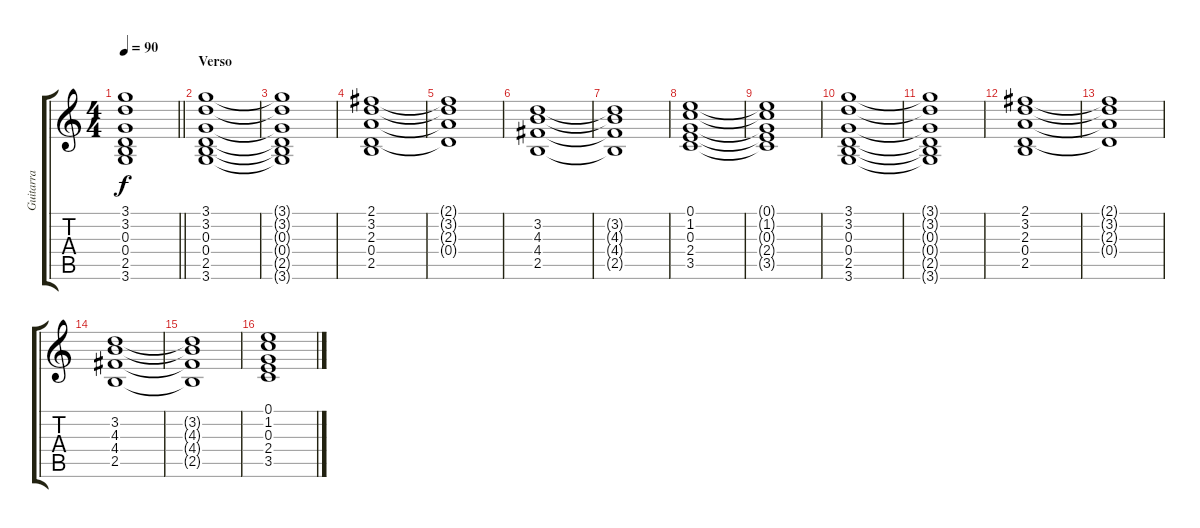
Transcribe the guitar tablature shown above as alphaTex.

\track ("Guitarra" "Guitarra") {instrument acousticguitarsteel}
\staff {score tabs}
\tuning (E4 B3 G3 D3 A2 E2) {hide}
\ts (4 4)
\tempo 90
\clef g2
\barLineRight lightlight
\ks c
(3.1{t} 3.2{t} 0.3{t} 0.4{t} 2.5{t} 3.6{t}).1{dy f} |
\section ("" "Verso")
(3.1 3.2 0.3 0.4 2.5 3.6).1 |
(3.1{t} 3.2{t} 0.3{t} 0.4{t} 2.5{t} 3.6{t}).1 |
(2.1 3.2 2.3 0.4 2.5).1 |
(2.1{t} 3.2{t} 2.3{t} 0.4{t}).1 |
(3.2 4.3 4.4 2.5).1 |
(3.2{t} 4.3{t} 4.4{t} 2.5{t}).1 |
(0.1 1.2 0.3 2.4 3.5).1 |
(0.1{t} 1.2{t} 0.3{t} 2.4{t} 3.5{t}).1 |
(3.1 3.2 0.3 0.4 2.5 3.6).1 |
(3.1{t} 3.2{t} 0.3{t} 0.4{t} 2.5{t} 3.6{t}).1 |
(2.1 3.2 2.3 0.4 2.5).1 |
(2.1{t} 3.2{t} 2.3{t} 0.4{t}).1 |
(3.2 4.3 4.4 2.5).1 |
(3.2{t} 4.3{t} 4.4{t} 2.5{t}).1 |
(0.1 1.2 0.3 2.4 3.5).1
